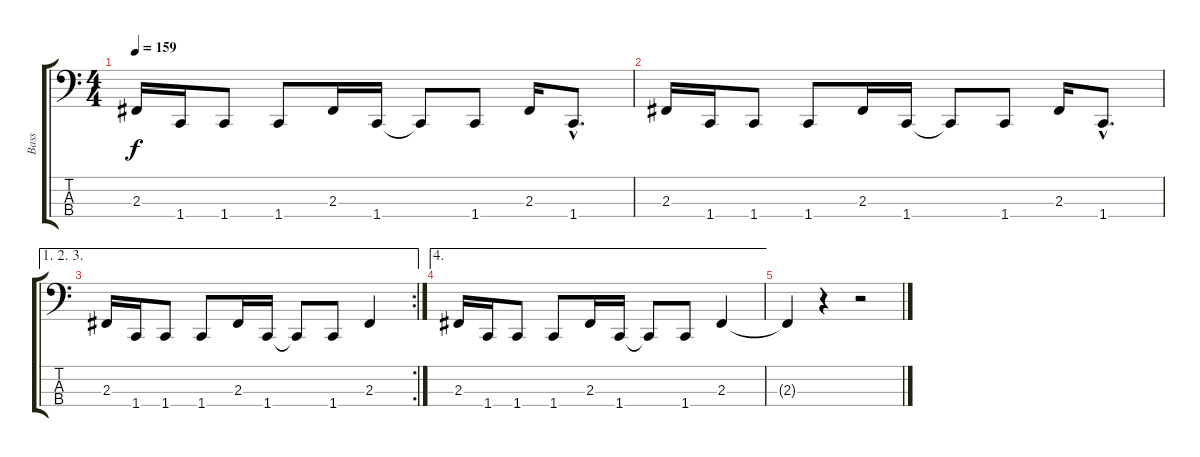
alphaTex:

\track ("Bass" "Bass") {instrument electricbasspick}
\staff {score tabs}
\tuning (D2 A1 E1 B0) {hide}
\ts (4 4)
\tempo 159
\clef f4
\ks c
2.3.16{dy f} 1.4.16 1.4.8 1.4.8 2.3.16 1.4.16 1.4{t}.8 1.4.8 2.3.16 1.4{hac}.8{d} |
2.3.16 1.4.16 1.4.8 1.4.8 2.3.16 1.4.16 1.4{t}.8 1.4.8 2.3.16 1.4{hac}.8{d} |
\ae (1 2 3)
\rc 2
2.3.16 1.4.16 1.4.8 1.4.8 2.3.16 1.4.16 1.4{t}.8 1.4.8 2.3.4 |
\ae 4
2.3.16 1.4.16 1.4.8 1.4.8 2.3.16 1.4.16 1.4{t}.8 1.4.8 2.3.4 |
2.3{t}.4 r.4 r.2
